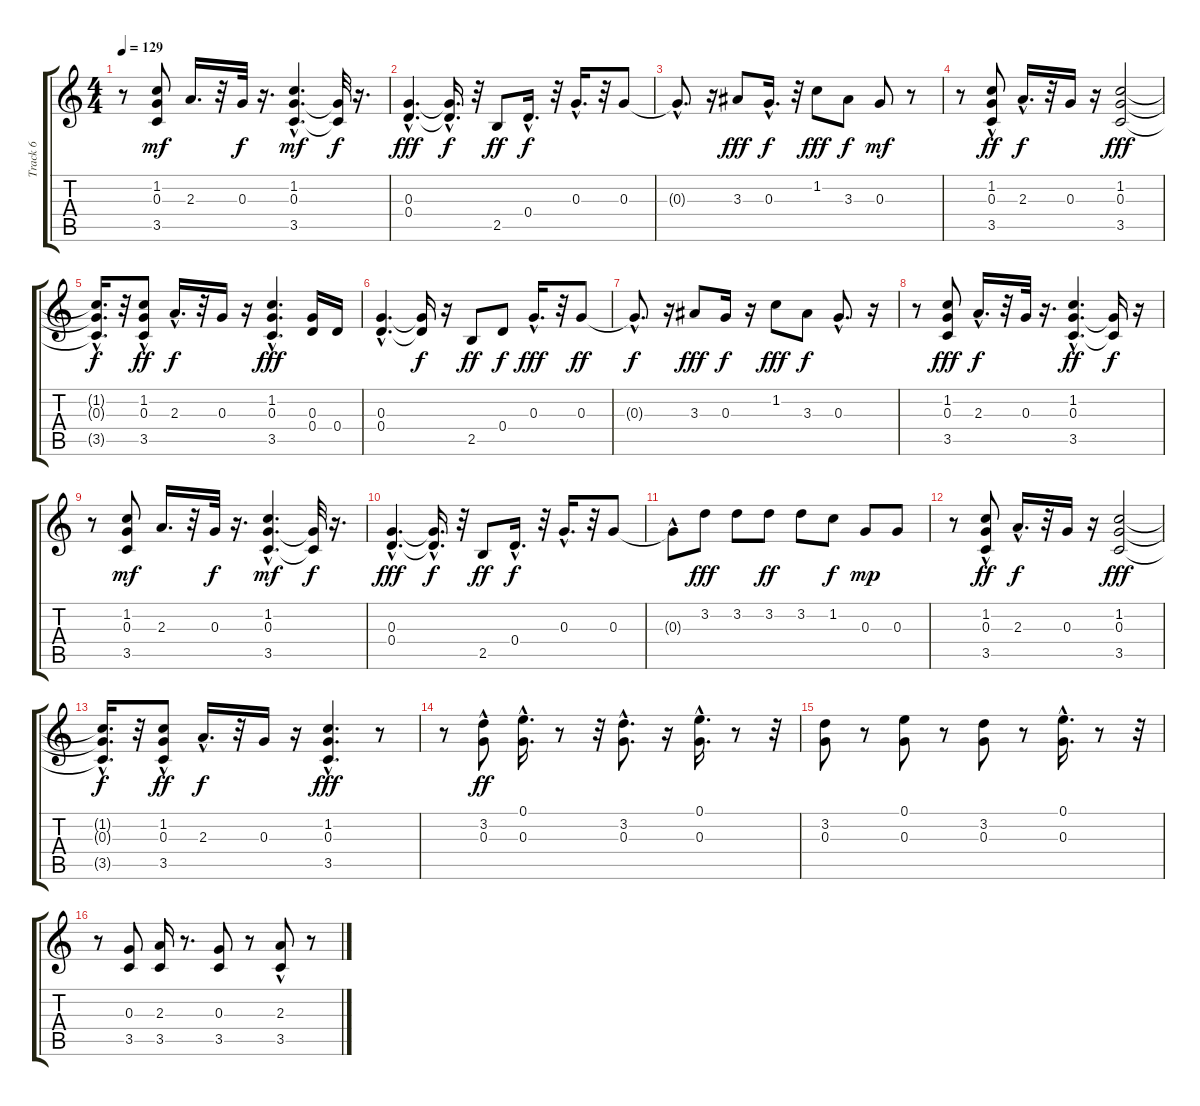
\track ("Track 6" "Track 6") {instrument electricguitarclean}
\staff {score tabs}
\tuning (E4 B3 G3 D3 A2 E2) {hide}
\ts (4 4)
\tempo 129
\clef g2
\ks c
r.8{dy f} (1.2 0.3 3.5).8{dy mf} 2.3.16{d} r.32 0.3.32{dy f} r.16{d} (1.2 0.3{hac} 3.5{hac}).4{d dy mf} (0.3{t} 3.5{t}).32{dy f} r.16{d} |
(0.3{hac} 0.4{hac}).4{d dy fff} (0.3{hac t} 0.4{hac t}).16{d dy f} r.32 2.5.8{dy ff} 0.4{hac}.16{d dy f} r.32 0.3{hac}.16{d} r.32 0.3.8 |
0.3{hac t}.8{d} r.16 3.3.8{dy fff} 0.3{hac}.16{d dy f} r.32 1.2.8{dy fff} 3.3.8{dy f} 0.3.8{dy mf} r.8 |
r.8 (1.2{hac} 0.3{hac} 3.5).8{dy ff} 2.3{hac}.16{d dy f} r.32 0.3.16 r.16 (1.2 0.3 3.5).2{dy fff} |
(1.2{hac t} 0.3{hac t} 3.5{hac t}).16{d dy f} r.32 (1.2{hac} 0.3{hac} 3.5).8{dy ff} 2.3{hac}.16{d dy f} r.32 0.3.16 r.16 (1.2{hac} 0.3{hac} 3.5{hac}).4{d dy fff} (0.3 0.4).16 0.4.16 |
(0.3{hac} 0.4{hac}).4{d} (0.3{t} 0.4{t}).16{dy f} r.16 2.5.8{dy ff} 0.4.8{dy f} 0.3{hac}.16{d dy fff} r.32 0.3.8{dy ff} |
0.3{hac t}.8{d dy f} r.16 3.3.8{dy fff} 0.3.16{dy f} r.16 1.2.8{dy fff} 3.3.8{dy f} 0.3{hac}.8{d} r.16 |
r.8 (1.2 0.3 3.5).8{dy fff} 2.3{hac}.16{d dy f} r.32 0.3.32 r.16{d} (1.2 0.3{hac} 3.5{hac}).4{d dy ff} (0.3{t} 3.5{t}).16{dy f} r.16 |
r.8 (1.2 0.3 3.5).8{dy mf} 2.3.16{d} r.32 0.3.32{dy f} r.16{d} (1.2 0.3{hac} 3.5{hac}).4{d dy mf} (0.3{t} 3.5{t}).32{dy f} r.16{d} |
(0.3{hac} 0.4{hac}).4{d dy fff} (0.3{hac t} 0.4{hac t}).16{d dy f} r.32 2.5.8{dy ff} 0.4{hac}.16{d dy f} r.32 0.3{hac}.16{d} r.32 0.3.8 |
0.3{hac t}.8 3.2.8{dy fff} 3.2.8 3.2.8{dy ff} 3.2.8 1.2.8{dy f} 0.3.8{dy mp} 0.3.8 |
r.8 (1.2{hac} 0.3{hac} 3.5).8{dy ff} 2.3{hac}.16{d dy f} r.32 0.3.16 r.16 (1.2 0.3 3.5).2{dy fff} |
(1.2{hac t} 0.3{hac t} 3.5{hac t}).16{d dy f} r.32 (1.2{hac} 0.3{hac} 3.5).8{dy ff} 2.3{hac}.16{d dy f} r.32 0.3.16 r.16 (1.2{hac} 0.3{hac} 3.5{hac}).4{d dy fff} r.8 |
r.8 (3.2 0.3{hac}).8{dy ff} (0.1{hac} 0.3{hac}).16{d} r.8 r.32 (3.2{hac} 0.3{hac}).8{d} r.16 (0.1{hac} 0.3{hac}).16{d} r.8 r.32 |
(3.2 0.3).8 r.8 (0.1 0.3).8 r.8 (3.2 0.3).8 r.8 (0.1{hac} 0.3{hac}).16{d} r.8 r.32 |
r.8 (0.3 3.5).8 (2.3 3.5).16 r.8{d} (0.3 3.5).8 r.8 (2.3{hac} 3.5).8 r.8
